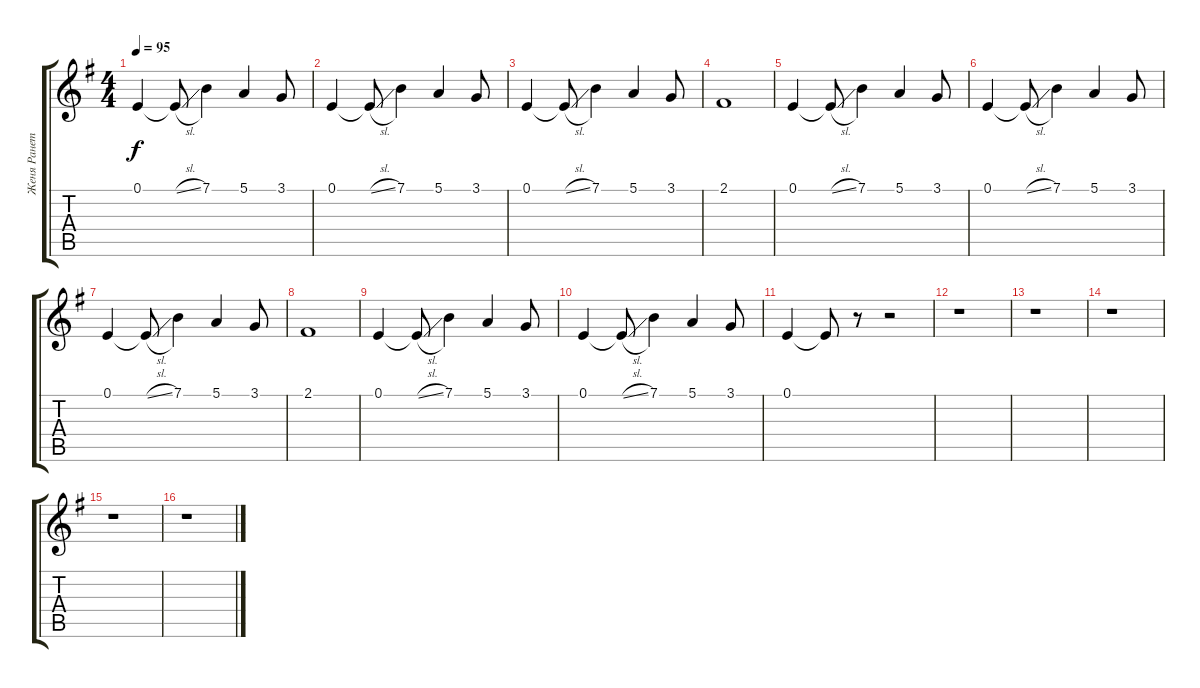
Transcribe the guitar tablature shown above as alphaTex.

\track ("Женя Ранетка" "Женя Ранет") {instrument stringensemble1}
\staff {score tabs}
\tuning (E4 B3 G3 D3 A2 E2) {hide}
\ts (4 4)
\tempo 95
\clef g2
\ks eminor
0.1.4{dy f volume 10} 0.1{sl t}.8 7.1.4 5.1.4 3.1.8 |
0.1.4 0.1{sl t}.8 7.1.4 5.1.4 3.1.8 |
0.1.4 0.1{sl t}.8 7.1.4 5.1.4 3.1.8 |
2.1.1 |
0.1.4 0.1{sl t}.8 7.1.4 5.1.4 3.1.8 |
0.1.4 0.1{sl t}.8 7.1.4 5.1.4 3.1.8 |
0.1.4 0.1{sl t}.8 7.1.4 5.1.4 3.1.8 |
2.1.1 |
0.1.4 0.1{sl t}.8 7.1.4 5.1.4 3.1.8 |
0.1.4 0.1{sl t}.8 7.1.4 5.1.4 3.1.8 |
0.1.4 0.1{t}.8 r.8 r.2 |
r.1 |
r.1 |
r.1 |
r.1 |
r.1
